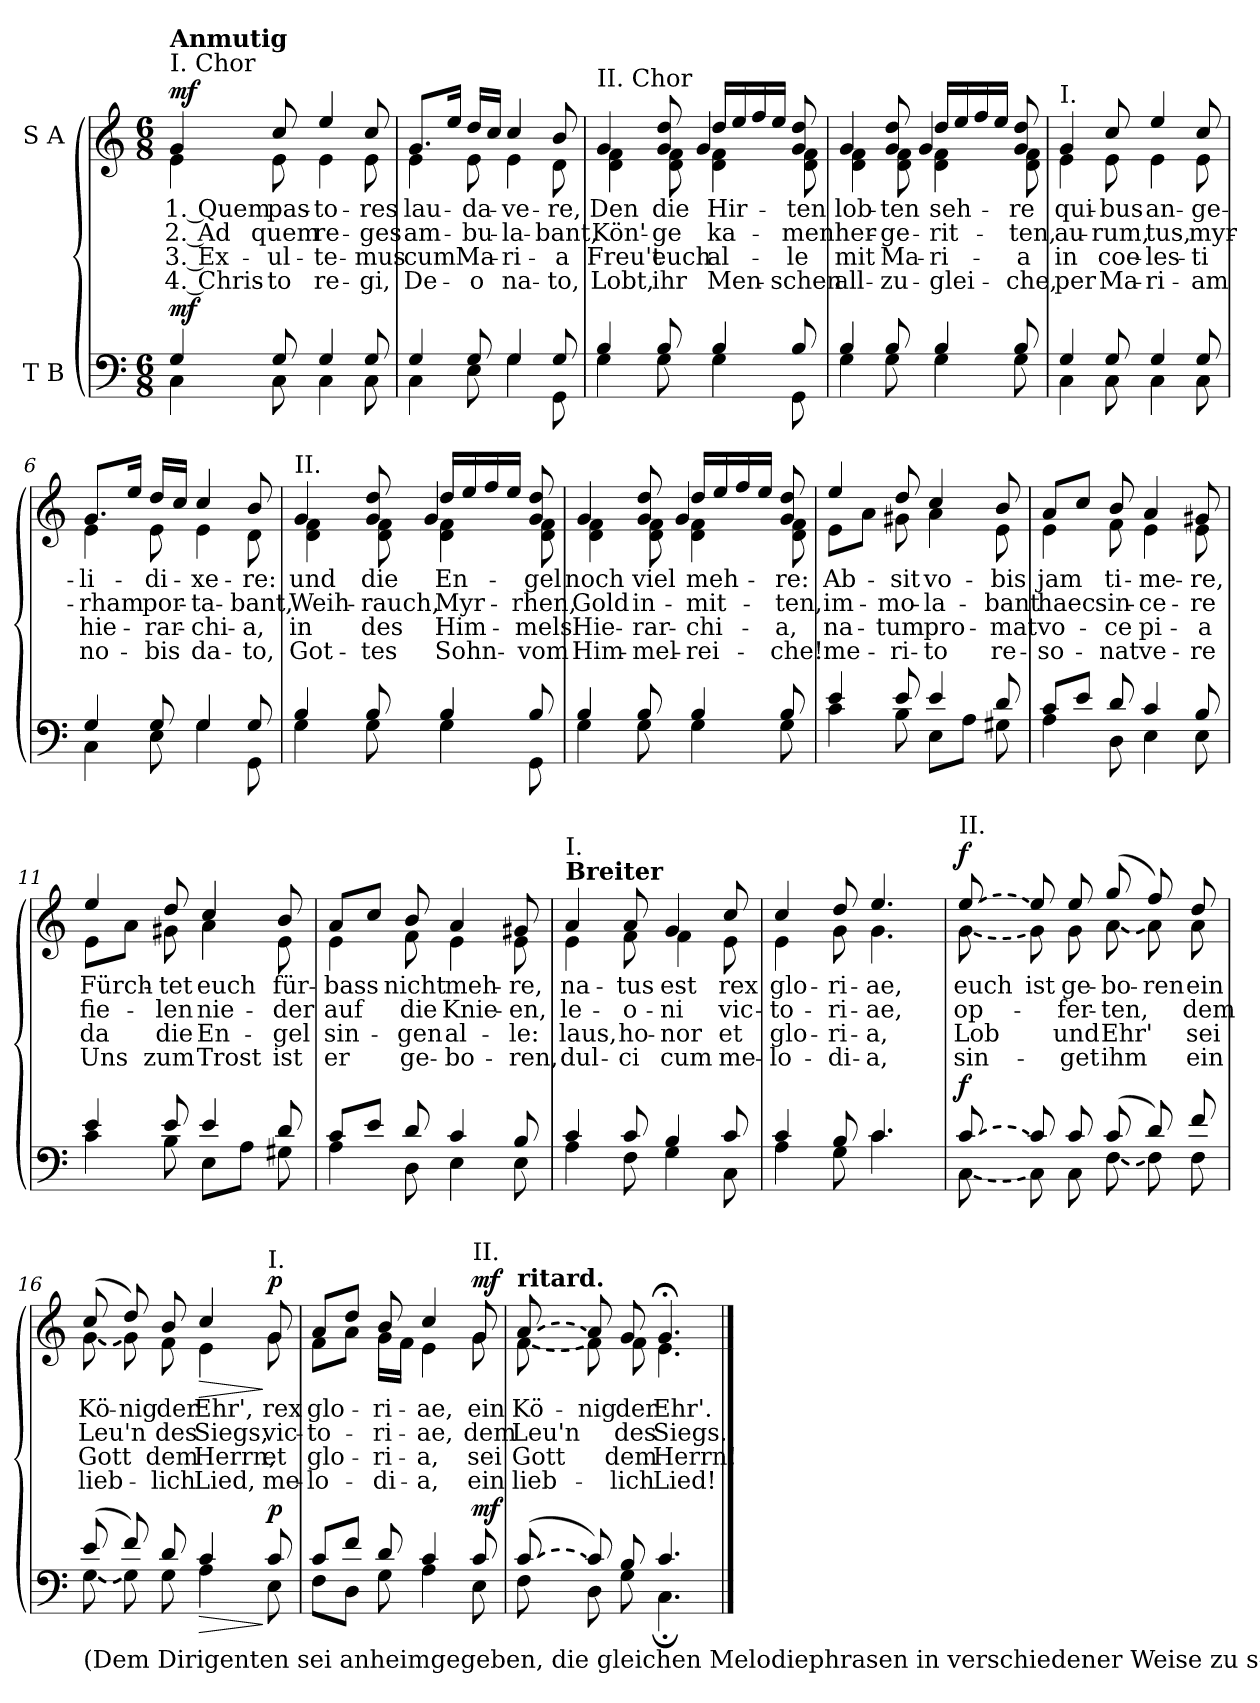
**kern	**dynam	**kern	**text	**text	**text	**text	**dynam
*part2	*part2	*part1	*part1	*part1	*part1	*part1	*part1
*staff2	*staff2	*staff1	*staff1	*staff1	*staff1	*staff1	*staff1
*I"T B	*	*I"S A	*	*	*	*	*
*clefF4	*	*clefG2	*	*	*	*	*
*k[]	*	*k[]	*	*	*	*	*
*M6/8	*	*M6/8	*	*	*	*	*
=1	=1	=1	=1	=1	=1	=1	=1
*^	*	*^	*	*	*	*	*
!	!	!	!LO:TX:a:t=I. Chor	!	!	!	!	!	!
!	!	!	!LO:TX:a:B:t=Anmutig	!	!	!	!	!	!
!	!	!LO:DY:a	!	!	!	!	!	!	!LO:DY:a
4G/	4C\	mf	4g/	4e\	1. Quem	2. Ad	3. Ex-	4. Chris-	mf
8G/	8C\	.	8cc/	8e\	pas-	quem	-ul-	-to	.
4G/	4C\	.	4ee/	4e\	-to-	re-	-te-	re-	.
8G/	8C\	.	8cc/	8e\	-res	-ges	-mus	-gi,	.
=2	=2	=2	=2	=2	=2	=2	=2	=2	=2
4G/	4C\	.	8.g/L	4e\	lau-	am-	cum	De-	.
.	.	.	16ee/Jk	.	.	.	.	.	.
8G/	8E\	.	16dd/LL	8e\	-da-	-bu-	Ma-	-o	.
.	.	.	16cc/JJ	.	.	.	.	.	.
4G/	4G\	.	4cc/	4e\	-ve-	-la-	-ri-	na-	.
8G/	8GG\	.	8b/	8d\	-re,	-bant,	-a	-to,	.
=3	=3	=3	=3	=3	=3	=3	=3	=3	=3
*	*	*	*	*^	*	*	*	*	*
!	!	!	!LO:TX:a:t=II. Chor	!	!	!	!	!	!	!
4B/	4G\	.	4g/	4d\ 4f\	4.ryy	Den	Kön'-	Freu't	Lobt,	.
8B/	8G\	.	8g/ 8dd/	8d\ 8f\	.	die	-ge	euch	ihr	.
4B/	4G\	.	16dd/LL	4d\ 4f\	4g/	Hir-	ka-	al-	Men-	.
.	.	.	16ee/	.	.	.	.	.	.	.
.	.	.	16ff/	.	.	.	.	.	.	.
.	.	.	16ee/JJ	.	.	.	.	.	.	.
8B/	8GG\	.	8g/ 8dd/	8d\ 8f\	8ryy	-ten	-men	-le	-schen	.
=4	=4	=4	=4	=4	=4	=4	=4	=4	=4	=4
4B/	4G\	.	4g/	4d\ 4f\	4.ryy	lob-	her-	mit	all-	.
8B/	8G\	.	8g/ 8dd/	8d\ 8f\	.	-ten	-ge-	Ma-	-zu-	.
4B/	4G\	.	16dd/LL	4d\ 4f\	4g/	seh-	-rit-	-ri-	-glei-	.
.	.	.	16ee/	.	.	.	.	.	.	.
.	.	.	16ff/	.	.	.	.	.	.	.
.	.	.	16ee/JJ	.	.	.	.	.	.	.
8B/	8G\	.	8g/ 8dd/	8d\ 8f\	8ryy	-re	-ten,	-a	-che,	.
!!LO:LB:g=z
=5	=5	=5	=5	=5	=5	=5	=5	=5	=5	=5
!	!	!	!LO:TX:a:t=I.	!	!	!	!	!	!	!
*	*	*	*	*v	*v	*	*	*	*	*
4G/	4C\	.	4g/	4e\	qui-	au-	in	per	.
8G/	8C\	.	8cc/	8e\	-bus	-rum,	coe-	Ma-	.
4G/	4C\	.	4ee/	4e\	an-	tus,	-les-	-ri-	.
8G/	8C\	.	8cc/	8e\	-ge-	myr-	-ti	-am	.
=6	=6	=6	=6	=6	=6	=6	=6	=6	=6
4G/	4C\	.	8.g/L	4e\	-li-	-rham	hie-	no-	.
.	.	.	16ee/Jk	.	.	.	.	.	.
8G/	8E\	.	16dd/LL	8e\	-di-	por-	-rar-	-bis	.
.	.	.	16cc/JJ	.	.	.	.	.	.
4G/	4G\	.	4cc/	4e\	-xe-	-ta-	-chi-	da-	.
8G/	8GG\	.	8b/	8d\	-re:	-bant,	-a,	-to,	.
=7	=7	=7	=7	=7	=7	=7	=7	=7	=7
*	*	*	*	*^	*	*	*	*	*
!	!	!	!LO:TX:a:t=II.	!	!	!	!	!	!	!
4B/	4G\	.	4g/	4d\ 4f\	4.ryy	und	Weih-	in	Got-	.
8B/	8G\	.	8g/ 8dd/	8d\ 8f\	.	die	-rauch,	des	-tes	.
4B/	4G\	.	16dd/LL	4d\ 4f\	4g/	En-	Myr-	Him-	Sohn-	.
.	.	.	16ee/	.	.	.	.	.	.	.
.	.	.	16ff/	.	.	.	.	.	.	.
.	.	.	16ee/JJ	.	.	.	.	.	.	.
8B/	8GG\	.	8g/ 8dd/	8d\ 8f\	8ryy	-gel	-rhen,	-mels	-vom	.
=8	=8	=8	=8	=8	=8	=8	=8	=8	=8	=8
4B/	4G\	.	4g/	4d\ 4f\	4.ryy	noch	Gold	Hie-	Him-	.
8B/	8G\	.	8g/ 8dd/	8d\ 8f\	.	viel	in-	-rar-	-mel-	.
4B/	4G\	.	16dd/LL	4d\ 4f\	4g/	meh-	-mit-	-chi-	-rei-	.
.	.	.	16ee/	.	.	.	.	.	.	.
.	.	.	16ff/	.	.	.	.	.	.	.
.	.	.	16ee/JJ	.	.	.	.	.	.	.
8B/	8G\	.	8g/ 8dd/	8d\ 8f\	8ryy	-re:	-ten,	-a,	-che!	.
*	*	*	*	*v	*v	*	*	*	*	*
!!LO:LB:g=z
=9	=9	=9	=9	=9	=9	=9	=9	=9	=9
4e/	4c\	.	4ee/	8e\L	Ab-	im-	na-	me-	.
.	.	.	.	8a\J	.	.	.	.	.
8e/	8B\	.	8dd/	8g#X\	-sit	-mo-	-tum	-ri-	.
4e/	8E\L	.	4cc/	4a\	vo-	-la-	pro-	-to	.
.	8A\J	.	.	.	.	.	.	.	.
8d/	8G#X\	.	8b/	8e\	-bis	-bant	-mat	re-	.
=10	=10	=10	=10	=10	=10	=10	=10	=10	=10
8c/L	4A\	.	8a/L	4e\	jam	haec	vo-	-so-	.
8e/J	.	.	8cc/J	.	.	.	.	.	.
8d/	8D\	.	8b/	8f\	ti-	sin-	-ce	-nat	.
4c/	4E\	.	4a/	4e\	-me-	-ce-	pi-	ve-	.
8B/	8E\	.	8g#X/	8e\	-re,	-re	-a	-re	.
=11	=11	=11	=11	=11	=11	=11	=11	=11	=11
4e/	4c\	.	4ee/	8e\L	Fürch-	fie-	da	Uns	.
.	.	.	.	8a\J	.	.	.	.	.
8e/	8B\	.	8dd/	8g#X\	-tet	-len	die	zum	.
4e/	8E\L	.	4cc/	4a\	euch	nie-	En-	Trost	.
.	8A\J	.	.	.	.	.	.	.	.
8d/	8G#X\	.	8b/	8e\	für-	-der	-gel	ist	.
=12	=12	=12	=12	=12	=12	=12	=12	=12	=12
8c/L	4A\	.	8a/L	4e\	-bass	auf	sin-	er	.
8e/J	.	.	8cc/J	.	.	.	.	.	.
8d/	8D\	.	8b/	8f\	nicht	die	-gen	ge-	.
4c/	4E\	.	4a/	4e\	meh-	Knie-	al-	-bo-	.
8B/	8E\	.	8g#X/	8e\	-re,	-en,	-le:	-ren,	.
!!LO:LB:g=z	!!
=13	=13	=13	=13	=13	=13	=13	=13	=13	=13
!	!	!	!LO:TX:a:B:t=Breiter	!	!	!	!	!	!
!	!	!	!LO:TX:a:t=I.	!	!	!	!	!	!
4c/	4A\	.	4a/	4e\	na-	le-	laus,	dul-	.
8c/	8F\	.	8a/	8f\	-tus	-o-	ho-	-ci	.
4B/	4G\	.	4g/	4f\	est	-ni	-nor	cum	.
8c/	8C\	.	8cc/	8e\	rex	vic-	et	me-	.
=14	=14	=14	=14	=14	=14	=14	=14	=14	=14
4c/	4A\	.	4cc/	4e\	glo-	-to-	glo-	-lo-	.
8B/	8G\	.	8dd/	8g\	-ri-	-ri-	-ri-	-di-	.
4.c/	4.c\	.	4.ee/	4.g\	-ae,	-ae,	-a,	-a,	.
=15	=15	=15	=15	=15	=15	=15	=15	=15	=15
!	!	!	!LO:TX:a:t=II.	!	!	!	!	!	!
!LO:T:dash	!LO:T:dash	!LO:DY:a	!LO:T:dash	!LO:T:dash	!	!	!	!	!LO:DY:a
[8c/	[8C\	f	[8ee/	[8g\	euch	op-	Lob	sin-	f
8c/]	8C\]	.	8ee/]	8g\]	ist	.	.	.	.
8c/	8C\	.	8ee/	8g\	ge-	-fer-	und	-get	.
!	!LO:T:dash	!	!	!LO:T:dash	!	!	!	!	!
(8c/	[8F\	.	(8gg/	[8a\	-bo-	-ten,	Ehr'	ihm	.
8d/)	8F\]	.	8ff/)	8a\]	-ren	.	.	.	.
8f/	8F\	.	8dd/	8a\	ein	dem	sei	ein	.
!!LO:LB:g=z	!!
=16	=16	=16	=16	=16	=16	=16	=16	=16	=16
!LO:TX:b:t=(Dem Dirigenten sei anheimgegeben, die gleichen Melodiephrasen in verschiedener Weise zu schattieren)	!	!	!	!	!	!	!	!	!
!	!LO:T:dash	!	!	!LO:T:dash	!	!	!	!	!
(8e/	[8G\	.	(8cc/	[8g\	Kö-	Leu'n	Gott	lieb-	.
8f/)	8G\]	.	8dd/)	8g\]	-nig	.	.	.	.
8d/	8G\	.	8b/	8f\	der	des	dem	-lich	.
!	!	!LO:HP:b	!	!	!	!	!	!	!LO:HP:b
4c/	4A\	>	4cc/	4e\	Ehr',	Siegs,	Herrn,	Lied,	>
!	!	!	!LO:TX:a:t=I.	!	!	!	!	!	!
!	!	!LO:DY:n=1:a	!	!	!	!	!	!	!LO:DY:n=1:a
8c/	8E\	] p	8g/	8g\	rex	vic-	et	me-	] p
=17	=17	=17	=17	=17	=17	=17	=17	=17	=17
8c/L	8F\L	.	8a/L	8f\L	glo-	-to-	glo-	-lo-	.
8f/J	8D\J	.	8dd/J	8a\J	.	.	.	.	.
8d/	8G\	.	8b/	16g\LL	-ri-	-ri-	-ri-	-di-	.
.	.	.	.	16f\JJ	.	.	.	.	.
4c/	4A\	.	4cc/	4e\	-ae,	-ae,	-a,	-a,	.
!	!	!	!LO:TX:a:t=II.	!	!	!	!	!	!
!	!	!LO:DY:a	!	!	!	!	!	!	!LO:DY:a
8c/	8E\	mf	8g/	8g\	ein	dem	sei	ein	mf
=18	=18	=18	=18	=18	=18	=18	=18	=18	=18
!	!	!	!LO:TX:a:B:t=ritard.	!	!	!	!	!	!
!LO:T:dash	!	!	!LO:T:dash	!LO:T:dash	!	!	!	!	!
([8c/	8F\	.	[8a/	[8f\	Kö-	Leu'n	Gott	-lieb-	.
8c/])	8D\	.	8a/]	8f\]	-nig	.	.	.	.
8B/	8G\	.	8g/	8f\	der	des	dem	-lich	.
4.c/	4.C;\	.	4.g;</	4.e\	Ehr'.	Siegs.	Herrn!	Lied!	.
*v	*v	*	*	*	*	*	*	*	*
*	*	*v	*v	*	*	*	*	*
==	==	==	==	==	==	==	==
*-	*-	*-	*-	*-	*-	*-	*-
